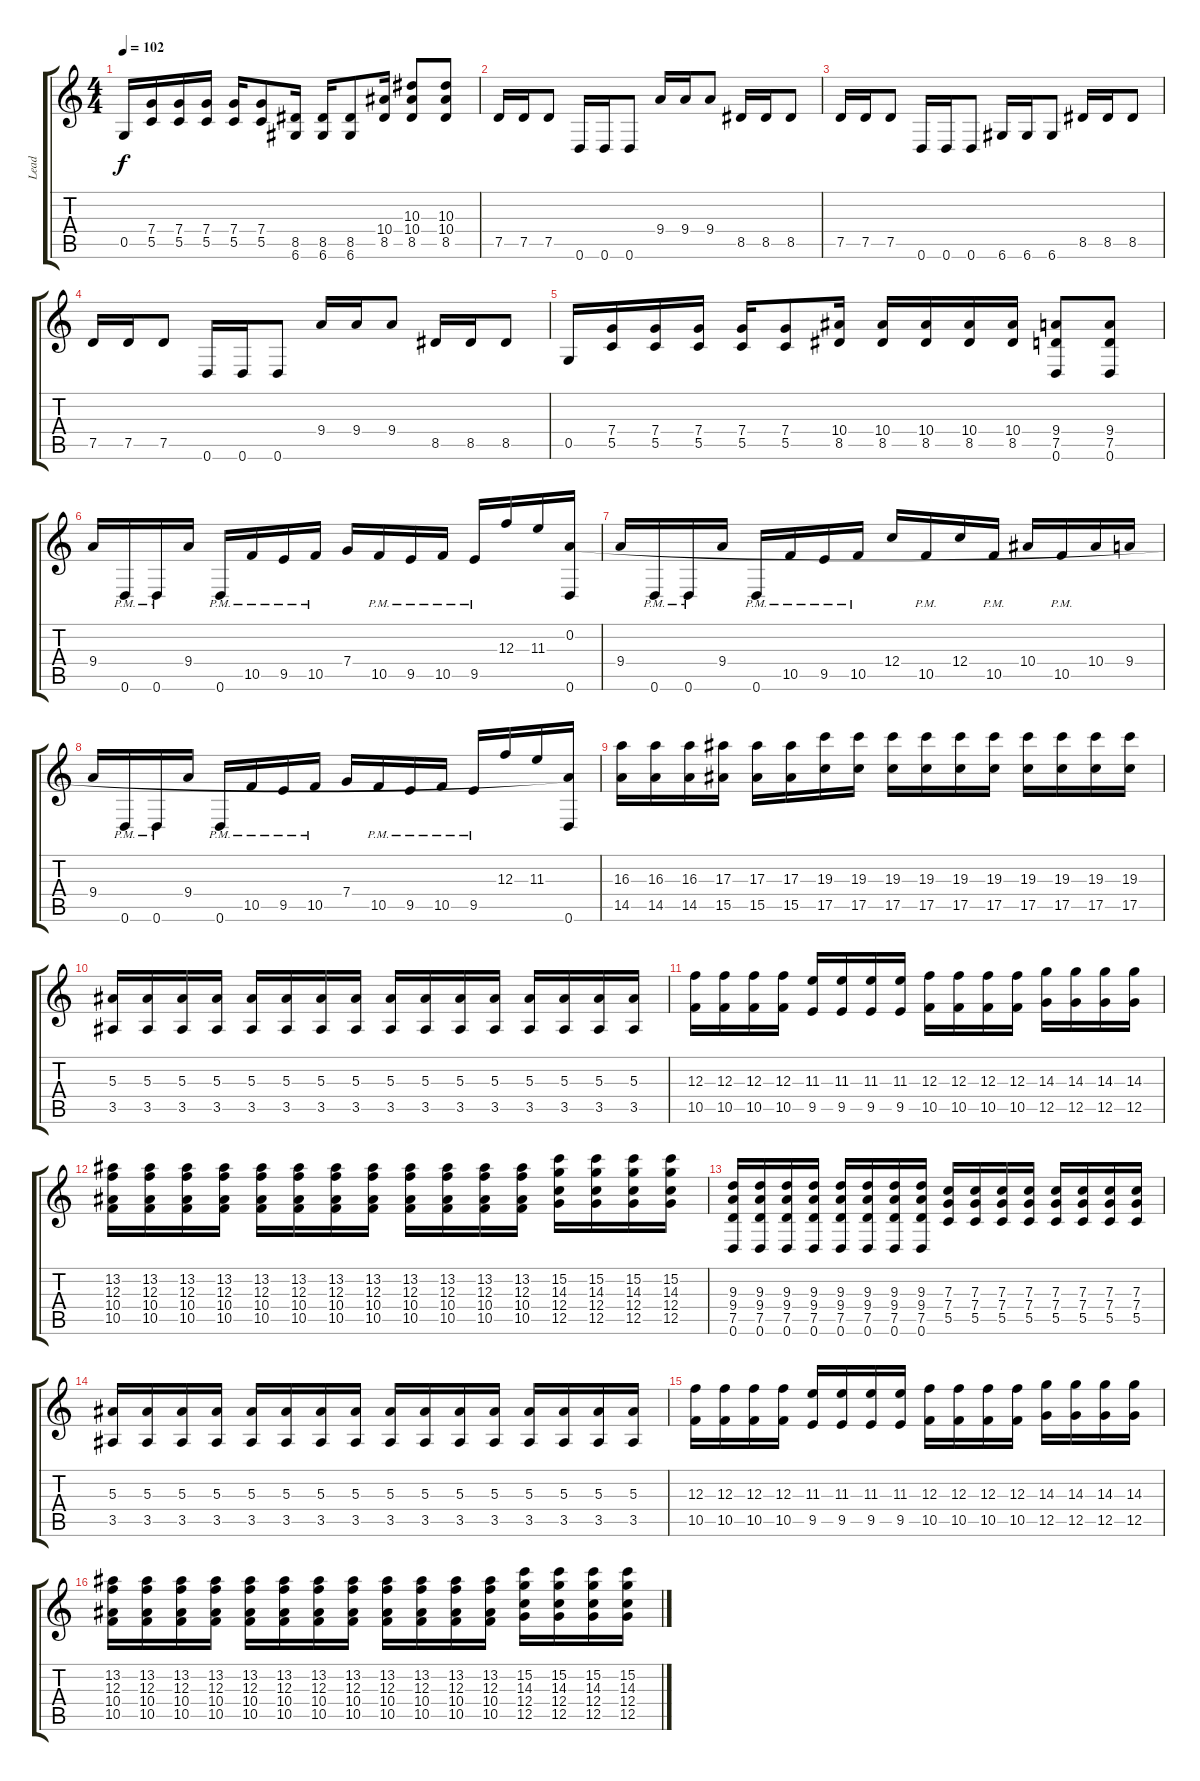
\track ("Lead" "Lead") {instrument distortionguitar}
\staff {score tabs}
\tuning (D4 A3 F3 C3 G2 D2) {hide}
\ts (4 4)
\tempo 102
\clef g2
\ks c
0.5.16{dy f} (7.4 5.5).16 (7.4 5.5).16 (7.4 5.5).16 (7.4 5.5).16 (7.4 5.5).8 (8.5 6.6).16 (8.5 6.6).16 (8.5 6.6).8 (10.4 8.5).16 (10.3 10.4 8.5).8 (10.3 10.4 8.5).8 |
7.5.16 7.5.16 7.5.8 0.6.16 0.6.16 0.6.8 9.4.16 9.4.16 9.4.8 8.5.16 8.5.16 8.5.8 |
7.5.16 7.5.16 7.5.8 0.6.16 0.6.16 0.6.8 6.6.16 6.6.16 6.6.8 8.5.16 8.5.16 8.5.8 |
7.5.16 7.5.16 7.5.8 0.6.16 0.6.16 0.6.8 9.4.16 9.4.16 9.4.8 8.5.16 8.5.16 8.5.8 |
0.5.16 (7.4 5.5).16 (7.4 5.5).16 (7.4 5.5).16 (7.4 5.5).16 (7.4 5.5).8 (10.4 8.5).16 (10.4 8.5).16 (10.4 8.5).16 (10.4 8.5).16 (10.4 8.5).16 (9.4 7.5 0.6).8 (9.4 7.5 0.6).8 |
9.4.16 0.6{pm}.16 0.6{pm}.16 9.4.16 0.6{pm}.16 10.5{pm}.16 9.5{pm}.16 10.5{pm}.16 7.4.16 10.5{pm}.16 9.5{pm}.16 10.5{pm}.16 9.5{pm}.16 12.3.16 11.3.16 (0.2 0.6).16 |
9.4.16 0.6{pm}.16 0.6{pm}.16 9.4.16 0.6{pm}.16 10.5{pm}.16 9.5{pm}.16 10.5{pm}.16 12.4.16 10.5{pm}.16 12.4.16 10.5{pm}.16 10.4.16 10.5{pm}.16 10.4.16 9.4.16 |
9.4.16 0.6{pm}.16 0.6{pm}.16 9.4.16 0.6{pm}.16 10.5{pm}.16 9.5{pm}.16 10.5{pm}.16 7.4.16 10.5{pm}.16 9.5{pm}.16 10.5{pm}.16 9.5{pm}.16 12.3.16 11.3.16 (0.2{t} 0.6).16 |
(16.3 14.5).16 (16.3 14.5).16 (16.3 14.5).16 (17.3 15.5).16 (17.3 15.5).16 (17.3 15.5).16 (19.3 17.5).16 (19.3 17.5).16 (19.3 17.5).16 (19.3 17.5).16 (19.3 17.5).16 (19.3 17.5).16 (19.3 17.5).16 (19.3 17.5).16 (19.3 17.5).16 (19.3 17.5).16 |
(5.3 3.5).16 (5.3 3.5).16 (5.3 3.5).16 (5.3 3.5).16 (5.3 3.5).16 (5.3 3.5).16 (5.3 3.5).16 (5.3 3.5).16 (5.3 3.5).16 (5.3 3.5).16 (5.3 3.5).16 (5.3 3.5).16 (5.3 3.5).16 (5.3 3.5).16 (5.3 3.5).16 (5.3 3.5).16 |
(12.3 10.5).16 (12.3 10.5).16 (12.3 10.5).16 (12.3 10.5).16 (11.3 9.5).16 (11.3 9.5).16 (11.3 9.5).16 (11.3 9.5).16 (12.3 10.5).16 (12.3 10.5).16 (12.3 10.5).16 (12.3 10.5).16 (14.3 12.5).16 (14.3 12.5).16 (14.3 12.5).16 (14.3 12.5).16 |
(13.2 12.3 10.4 10.5).16 (13.2 12.3 10.4 10.5).16 (13.2 12.3 10.4 10.5).16 (13.2 12.3 10.4 10.5).16 (13.2 12.3 10.4 10.5).16 (13.2 12.3 10.4 10.5).16 (13.2 12.3 10.4 10.5).16 (13.2 12.3 10.4 10.5).16 (13.2 12.3 10.4 10.5).16 (13.2 12.3 10.4 10.5).16 (13.2 12.3 10.4 10.5).16 (13.2 12.3 10.4 10.5).16 (15.2 14.3 12.4 12.5).16 (15.2 14.3 12.4 12.5).16 (15.2 14.3 12.4 12.5).16 (15.2 14.3 12.4 12.5).16 |
(9.3 9.4 7.5 0.6).16 (9.3 9.4 7.5 0.6).16 (9.3 9.4 7.5 0.6).16 (9.3 9.4 7.5 0.6).16 (9.3 9.4 7.5 0.6).16 (9.3 9.4 7.5 0.6).16 (9.3 9.4 7.5 0.6).16 (9.3 9.4 7.5 0.6).16 (7.3 7.4 5.5).16 (7.3 7.4 5.5).16 (7.3 7.4 5.5).16 (7.3 7.4 5.5).16 (7.3 7.4 5.5).16 (7.3 7.4 5.5).16 (7.3 7.4 5.5).16 (7.3 7.4 5.5).16 |
(5.3 3.5).16 (5.3 3.5).16 (5.3 3.5).16 (5.3 3.5).16 (5.3 3.5).16 (5.3 3.5).16 (5.3 3.5).16 (5.3 3.5).16 (5.3 3.5).16 (5.3 3.5).16 (5.3 3.5).16 (5.3 3.5).16 (5.3 3.5).16 (5.3 3.5).16 (5.3 3.5).16 (5.3 3.5).16 |
(12.3 10.5).16 (12.3 10.5).16 (12.3 10.5).16 (12.3 10.5).16 (11.3 9.5).16 (11.3 9.5).16 (11.3 9.5).16 (11.3 9.5).16 (12.3 10.5).16 (12.3 10.5).16 (12.3 10.5).16 (12.3 10.5).16 (14.3 12.5).16 (14.3 12.5).16 (14.3 12.5).16 (14.3 12.5).16 |
(13.2 12.3 10.4 10.5).16 (13.2 12.3 10.4 10.5).16 (13.2 12.3 10.4 10.5).16 (13.2 12.3 10.4 10.5).16 (13.2 12.3 10.4 10.5).16 (13.2 12.3 10.4 10.5).16 (13.2 12.3 10.4 10.5).16 (13.2 12.3 10.4 10.5).16 (13.2 12.3 10.4 10.5).16 (13.2 12.3 10.4 10.5).16 (13.2 12.3 10.4 10.5).16 (13.2 12.3 10.4 10.5).16 (15.2 14.3 12.4 12.5).16 (15.2 14.3 12.4 12.5).16 (15.2 14.3 12.4 12.5).16 (15.2 14.3 12.4 12.5).16
